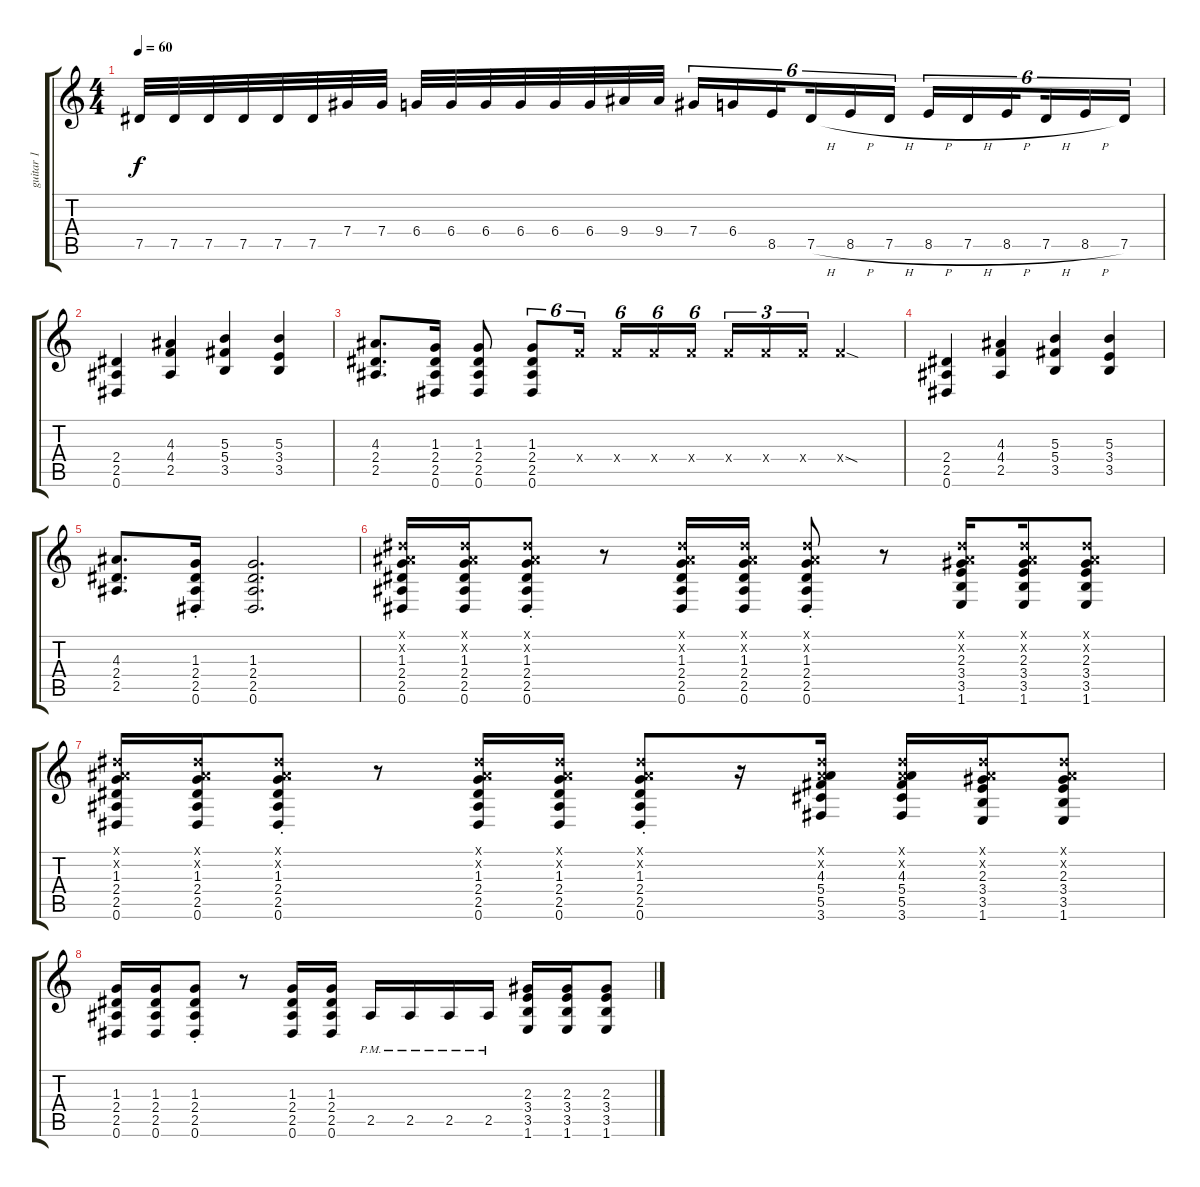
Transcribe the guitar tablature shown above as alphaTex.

\track ("guitar 1" "guitar 1") {instrument overdrivenguitar}
\staff {score tabs}
\tuning (Eb4 Bb3 Gb3 Db3 Ab2 Eb2) {hide}
\ts (4 4)
\tempo 60
\clef g2
\ks c
7.5.32{dy f} 7.5.32 7.5.32 7.5.32 7.5.32 7.5.32 7.4.32 7.4.32 6.4.32 6.4.32 6.4.32 6.4.32 6.4.32 6.4.32 9.4.32 9.4.32 7.4.16{tu (6 4)} 6.4.16{tu (6 4)} 8.5.16{tu (6 4) beam splitsecondary} 7.5{h}.16{tu (6 4)} 8.5{h}.16{tu (6 4)} 7.5{h}.16{tu (6 4)} 8.5{h}.16{tu (6 4)} 7.5{h}.16{tu (6 4)} 8.5{h}.16{tu (6 4) beam splitsecondary} 7.5{h}.16{tu (6 4)} 8.5{h}.16{tu (6 4)} 7.5.16{tu (6 4)} |
(2.4 2.5 0.6).4 (4.3 4.4 2.5).4 (5.3 5.4 3.5).4 (5.3 3.4 3.5).4 |
(4.3 2.4 2.5).8{d} (1.3 2.4 2.5 0.6).16 (1.3 2.4 2.5 0.6).8 (1.3 2.4 2.5 0.6).8{tu (6 4)} 4.4{x}.16{tu (6 4)} 4.4{x}.16{tu (6 4)} 4.4{x}.16{tu (6 4)} 4.4{x}.16{tu (6 4) beam splitsecondary} 4.4{x}.16{tu (3 2)} 4.4{x}.16{tu (3 2)} 4.4{x}.16{tu (3 2)} 4.4{sod x}.4 |
(2.4 2.5 0.6).4 (4.3 4.4 2.5).4 (5.3 5.4 3.5).4 (5.3 3.4 3.5).4 |
(4.3 2.4 2.5).8{d} (1.3{st} 2.4{st} 2.5{st} 0.6{st}).16 (1.3 2.4 2.5 0.6).2{d} |
(0.1{x} 0.2{x} 1.3 2.4 2.5 0.6).16 (0.1{x} 0.2{x} 1.3 2.4 2.5 0.6).16 (0.1{x} 0.2{x} 1.3{st} 2.4{st} 2.5{st} 0.6{st}).8 r.8 (0.1{x} 0.2{x} 1.3 2.4 2.5 0.6).16 (0.1{x} 0.2{x} 1.3 2.4 2.5 0.6).16 (0.1{x} 0.2{x} 1.3{st} 2.4{st} 2.5{st} 0.6{st}).8 r.8 (0.1{x} 0.2{x} 2.3 3.4 3.5 1.6).16{beam splitsecondary} (0.1{x} 0.2{x} 2.3 3.4 3.5 1.6).16 (0.1{x} 0.2{x} 2.3 3.4 3.5 1.6).8 |
(0.1{x} 0.2{x} 1.3 2.4 2.5 0.6).16 (0.1{x} 0.2{x} 1.3 2.4 2.5 0.6).16 (0.1{x} 0.2{x} 1.3{st} 2.4{st} 2.5{st} 0.6{st}).8 r.8 (0.1{x} 0.2{x} 1.3 2.4 2.5 0.6).16 (0.1{x} 0.2{x} 1.3 2.4 2.5 0.6).16 (0.1{x} 0.2{x} 1.3{st} 2.4{st} 2.5{st} 0.6{st}).8 r.16 (0.1{x} 0.2{x} 4.3 5.4 5.5 3.6).16 (0.1{x} 0.2{x} 4.3 5.4 5.5 3.6).16 (0.1{x} 0.2{x} 2.3 3.4 3.5 1.6).16 (0.1{x} 0.2{x} 2.3 3.4 3.5 1.6).8 |
(1.3 2.4 2.5 0.6).16 (1.3 2.4 2.5 0.6).16 (1.3{st} 2.4{st} 2.5{st} 0.6{st}).8 r.8 (1.3 2.4 2.5 0.6).16 (1.3 2.4 2.5 0.6).16 2.5{pm}.16 2.5{pm}.16 2.5{pm}.16 2.5{pm}.16 (2.3 3.4 3.5 1.6).16 (2.3 3.4 3.5 1.6).16 (2.3 3.4 3.5 1.6).8
